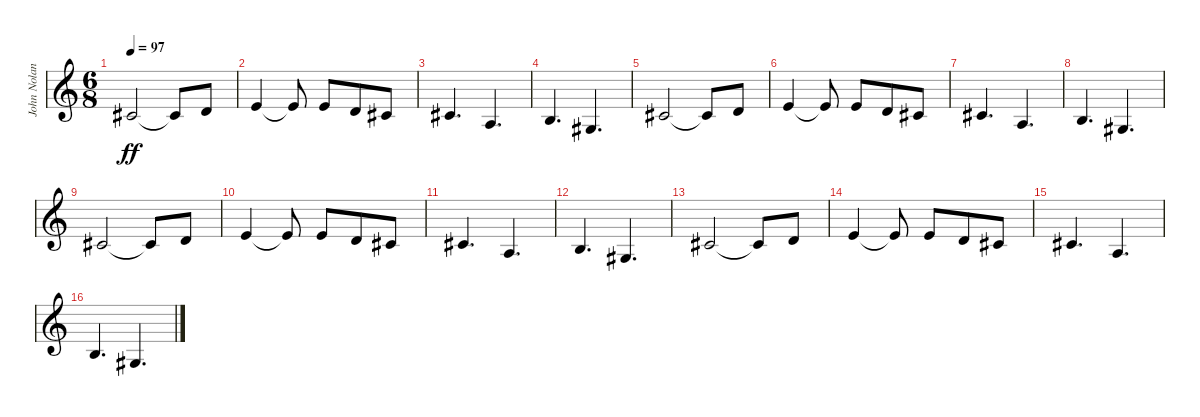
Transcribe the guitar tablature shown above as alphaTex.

\track ("John Nolan" "John Nolan") {instrument acousticgrandpiano}
\staff {score}
\tuning (E5 B4 G4 D4 A3 E3) {hide}
\ts (6 8)
\tempo 97
\clef g2
\ks c
4.5.2{dy ff} 4.5{t}.8 0.4.8 |
2.4.4 2.4{t}.8 2.4.8 0.4.8 4.5.8 |
4.5.4{d} 0.5.4{d} |
2.5.4{d} 4.6.4{d} |
4.5.2 4.5{t}.8 5.5.8 |
7.5.4 7.5{t}.8 7.5.8 0.4.8 4.5.8 |
4.5.4{d} 0.5.4{d} |
2.5.4{d} 4.6.4{d} |
4.5.2 4.5{t}.8 5.5.8 |
7.5.4 7.5{t}.8 7.5.8 0.4.8 4.5.8 |
4.5.4{d} 0.5.4{d} |
2.5.4{d} 4.6.4{d} |
4.5.2 4.5{t}.8 5.5.8 |
7.5.4 7.5{t}.8 7.5.8 0.4.8 4.5.8 |
4.5.4{d} 0.5.4{d} |
2.5.4{d} 4.6.4{d}
